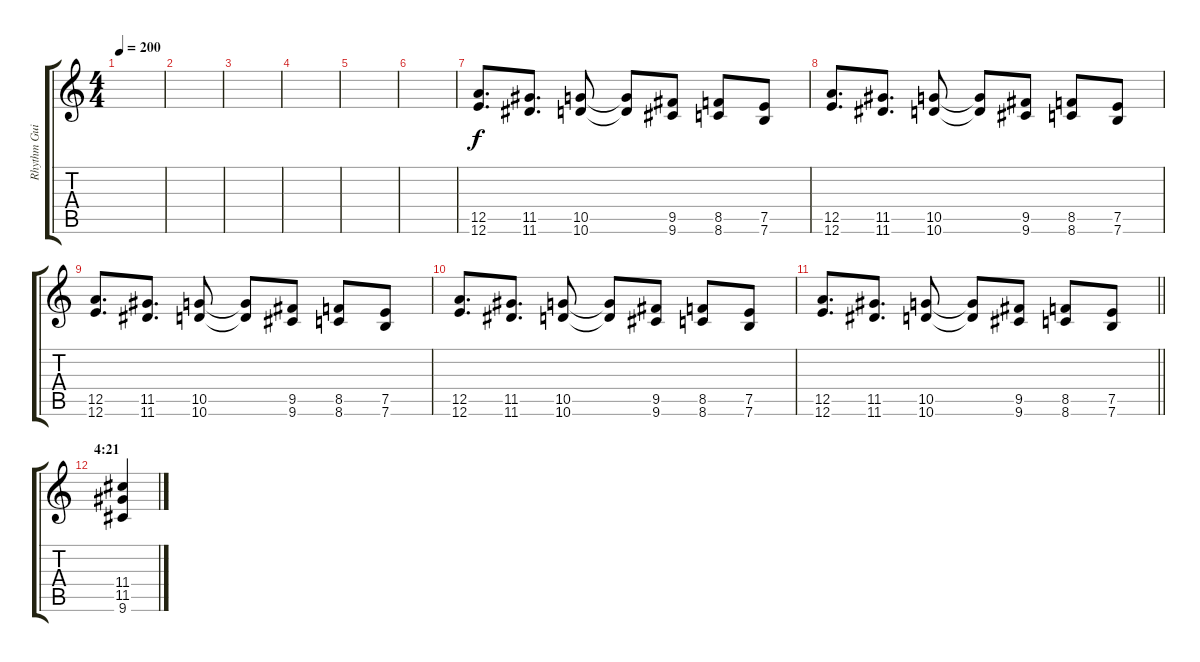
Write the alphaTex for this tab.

\track ("Rhythm Guitar" "Rhythm Gui") {instrument distortionguitar}
\staff {score tabs}
\tuning (E4 B3 G3 D3 A2 E2) {hide}
\ts (4 4)
\tempo 200
\clef g2
\ks c
|
|
|
|
|
|
(12.5 12.6).8{d} (11.5 11.6).8{d} (10.5 10.6).8 (10.5{t} 10.6{t}).8 (9.5 9.6).8 (8.5 8.6).8 (7.5 7.6).8 |
(12.5 12.6).8{d} (11.5 11.6).8{d} (10.5 10.6).8 (10.5{t} 10.6{t}).8 (9.5 9.6).8 (8.5 8.6).8 (7.5 7.6).8 |
(12.5 12.6).8{d} (11.5 11.6).8{d} (10.5 10.6).8 (10.5{t} 10.6{t}).8 (9.5 9.6).8 (8.5 8.6).8 (7.5 7.6).8 |
(12.5 12.6).8{d} (11.5 11.6).8{d} (10.5 10.6).8 (10.5{t} 10.6{t}).8 (9.5 9.6).8 (8.5 8.6).8 (7.5 7.6).8 |
\barLineRight lightlight
(12.5 12.6).8{d} (11.5 11.6).8{d} (10.5 10.6).8 (10.5{t} 10.6{t}).8 (9.5 9.6).8 (8.5 8.6).8 (7.5 7.6).8 |
\section ("" "4:21")
(11.4 11.5 9.6).4
